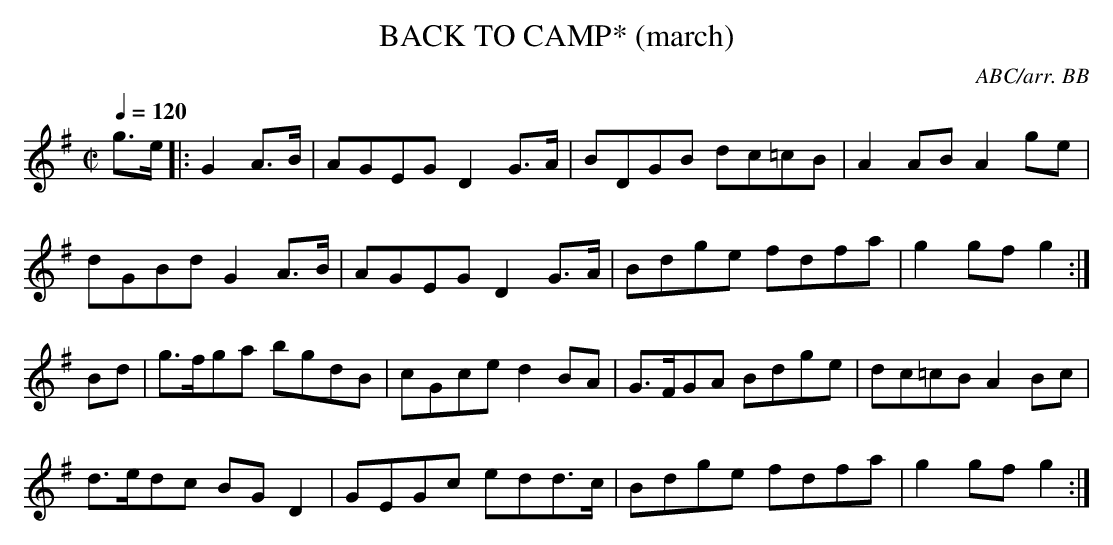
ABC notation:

X:1
T:BACK TO CAMP* (march)
C:ABC/arr. BB
a pickup measure - otherwise it was a little off balance.
Q:1/4=120
L:1/8
M:C|
K:G
g>e|: G2A>B|AGEG D2G>A|BDGB dc=cB|A2AB A2ge|
dGBd G2A>B|AGEG D2G>A|Bdge fdfa|g2gf g2:|
Bd|g>fga bgdB|cGce d2BA|G>FGA Bdge|dc=cB A2Bc|
d>edc BGD2|GEGc edd>c|Bdge fdfa|g2gf g2 :|
